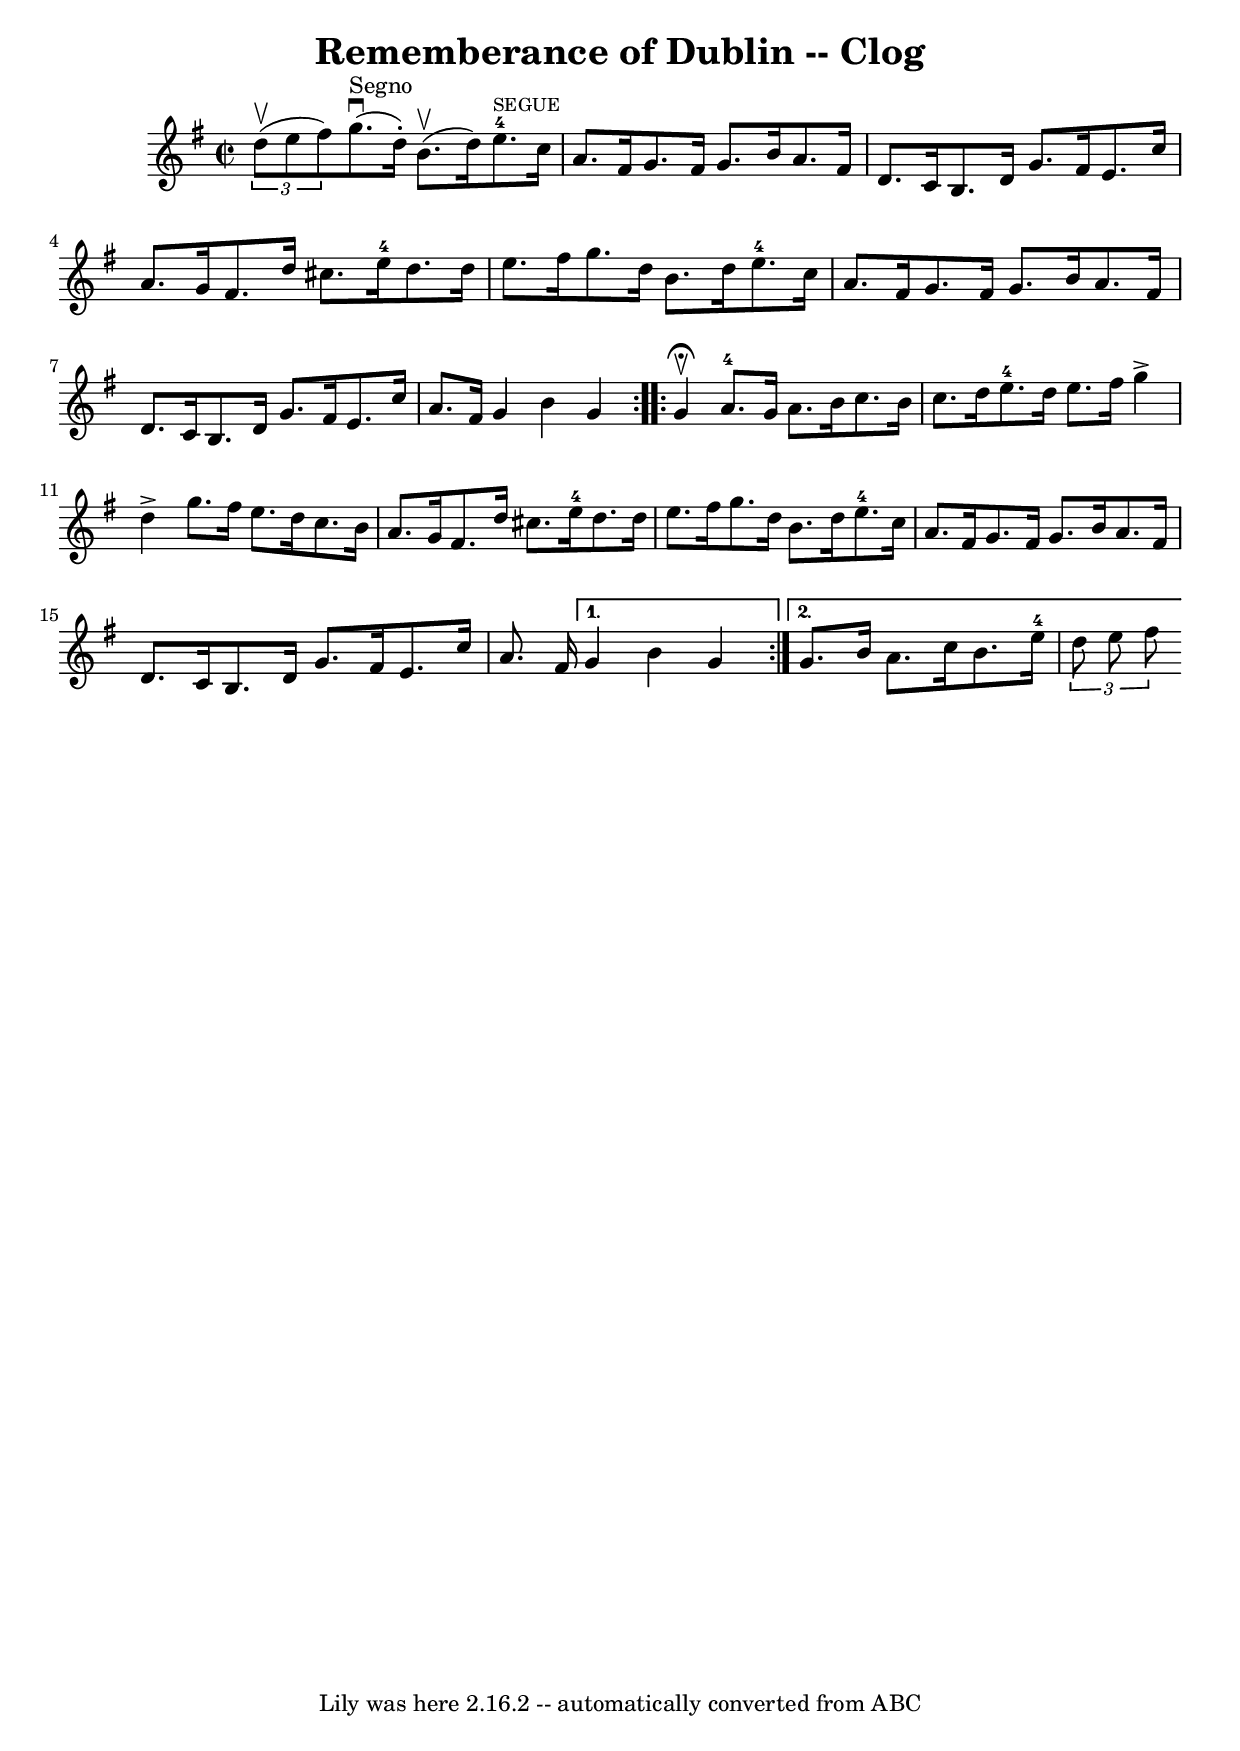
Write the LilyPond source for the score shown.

\version "2.16.2"
\include "Mammoth.ily"
\header {
  %% book = "Ryan's Mammoth Collection"
 crossRefNumber = "1"
 footnotes = "\\\\156 930"
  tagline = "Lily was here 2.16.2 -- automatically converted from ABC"
  title = "Rememberance of Dublin -- Clog"

}
voicedefault =  {



  \repeat volta 2 {

    \override Staff.TimeSignature #'style = #'C
    \time 2/2 
    \key g \major
    \times 2/3 { d''8^\upbow(e''8 fs''8)  	       }    |
 g''8.^"Segno"^\downbow(d''16-.) b'8.^\upbow(d''16) e''8.-4^\segue c''16 a'8. fs'16    |
 g'8. fs'16 g'8. b'16 a'8. fs'16 d'8. c'16     |
 b8. d'16 g'8. fs'16 e'8. c''16 a'8. g'16     |
 fs'8. d''16 cs''8. e''16-4 d''8. d''16 e''8. fs''16     |
 g''8. d''16 b'8. d''16 e''8.-4 c''16 a'8. fs'16     |
 g'8. fs'16 g'8. b'16 a'8. fs'16 d'8. c'16     |
 b8. d'16 g'8. fs'16 e'8. c''16 a'8. fs'16     |
 g'4 b'4 g'4    
  }     
  \repeat volta 2 { g'4^\fermata^\upbow  |
 a'8.-4 g'16 a'8. b'16 c''8. b'16 c''8. d''16     |
 e''8.-4 d''16 e''8. fs''16 g''4^\accent d''4^\accent    |
 g''8. fs''16 e''8. d''16 c''8. b'16 a'8. g'16     |
 fs'8. d''16 cs''8. e''16-4 d''8. d''16 e''8. fs''16     |
 g''8. d''16 b'8. d''16 e''8.-4 c''16 a'8. fs'16     |
 g'8. fs'16 g'8. b'16 a'8. fs'16 d'8. c'16     |
 b8.    
 d'16 g'8. fs'16 e'8. c''16 a'8. fs'16    
  } \alternative{{   
 g'4 b'4 g'4  
  } { g'8. b'16 a'8. c''16 b'8. e''16-4   
      \times 2/3 { d''8 e''8 fs''8   		 }       \bar " |."   
    }
	       }

}

\score{
  <<

    \context Staff="default"
    {
      \voicedefault 
      
    }

  >>
  \layout {
    
  }
  \midi {
  }

}
